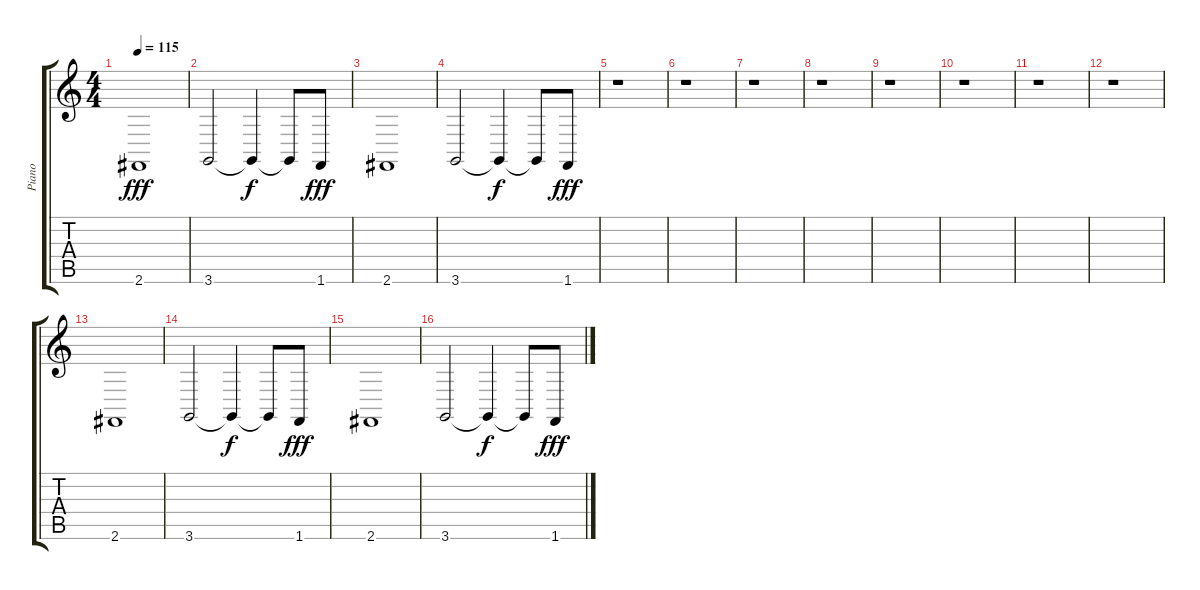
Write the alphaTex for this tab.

\track ("Piano" "Piano") {instrument electricgrandpiano}
\staff {score tabs}
\tuning (E4 B3 G3 D3 A2 E2) {hide}
\ts (4 4)
\tempo 115
\clef g2
\ks c
2.6.1{dy fff} |
3.6.2 3.6{t}.4{dy f} 3.6{t}.8 1.6.8{dy fff} |
2.6.1 |
3.6.2 3.6{t}.4{dy f} 3.6{t}.8 1.6.8{dy fff} |
r.1 |
r.1 |
r.1 |
r.1 |
r.1 |
r.1 |
r.1 |
r.1 |
2.6.1 |
3.6.2 3.6{t}.4{dy f} 3.6{t}.8 1.6.8{dy fff} |
2.6.1 |
3.6.2 3.6{t}.4{dy f} 3.6{t}.8 1.6.8{dy fff}
